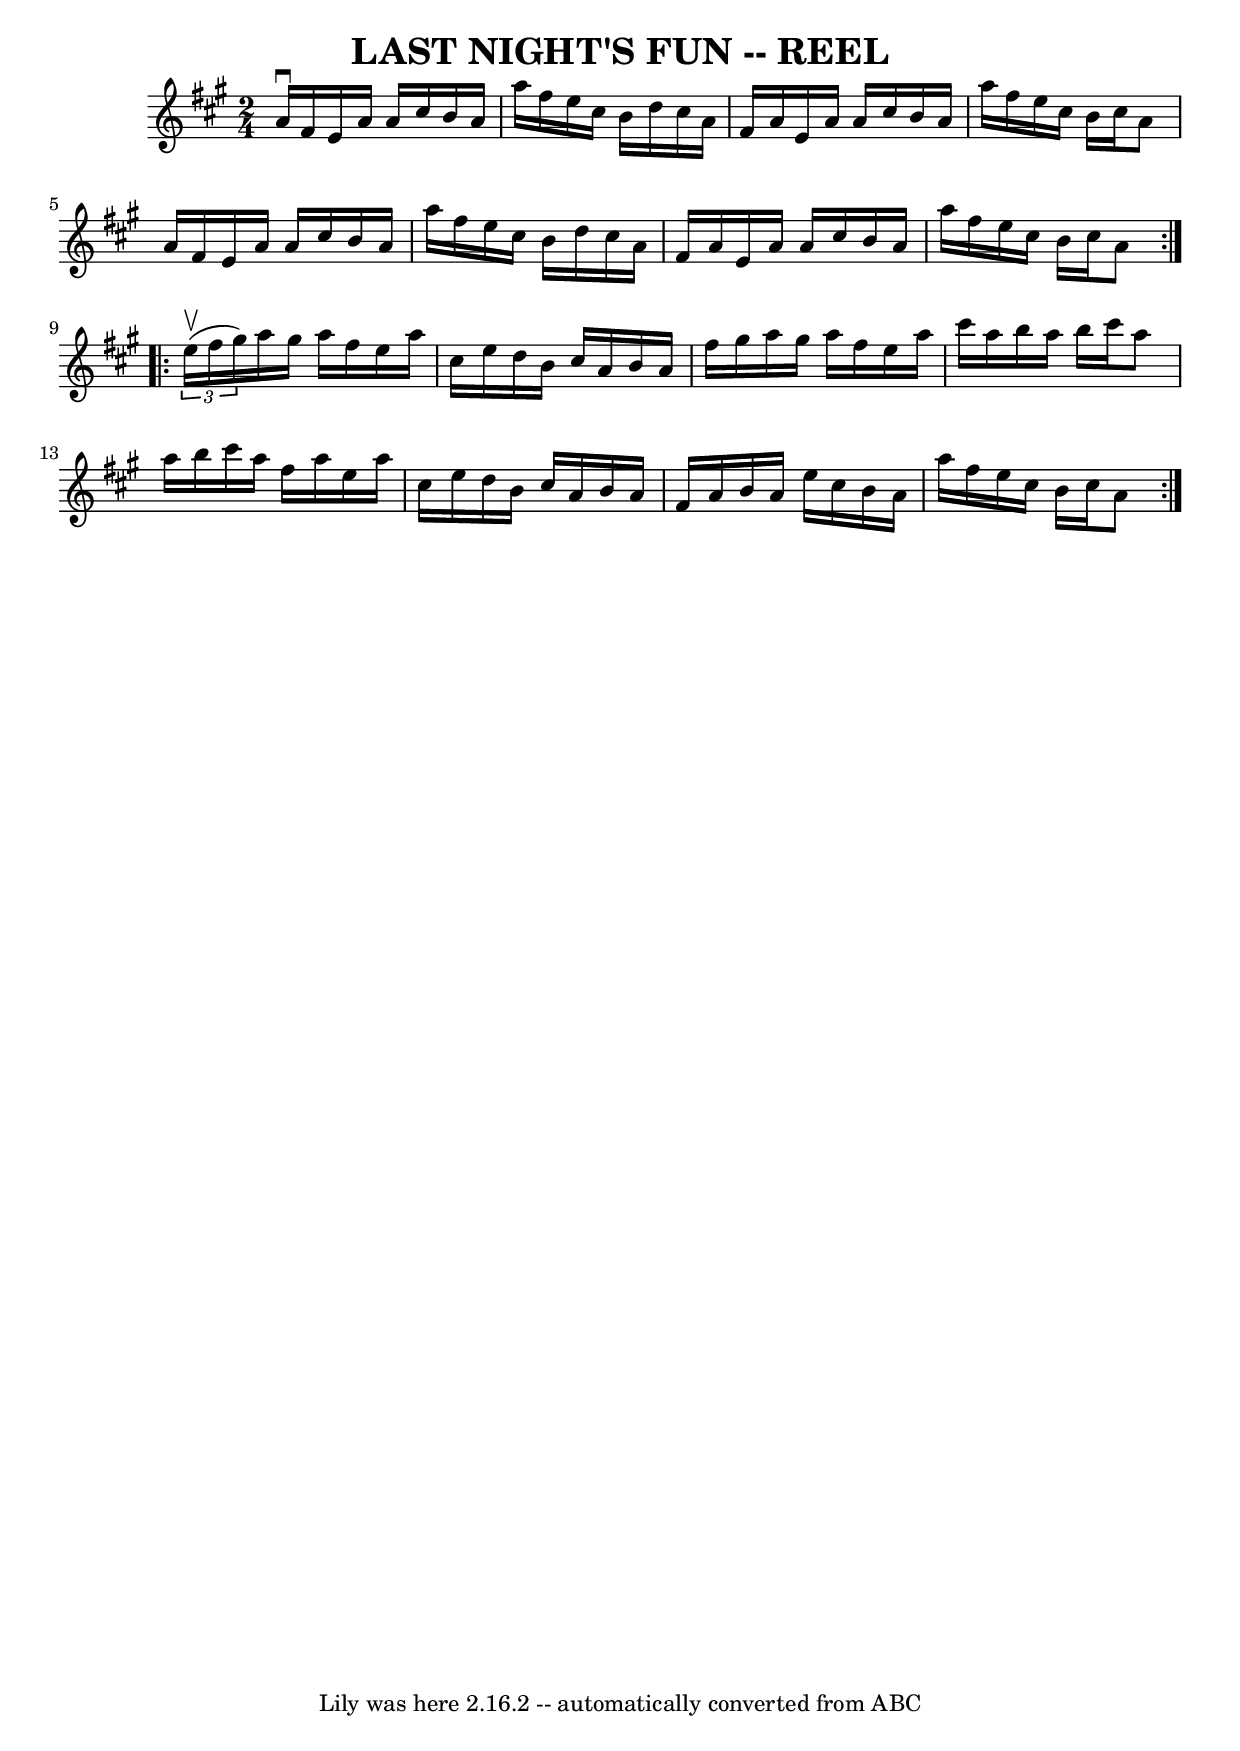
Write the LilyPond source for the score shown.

\version "2.16.2"
\include "Mammoth.ily"
\header {
  %% book = "Ryan's Mammoth Collection of Fiddle Tunes"
 crossRefNumber = "1"
 footnotes = ""
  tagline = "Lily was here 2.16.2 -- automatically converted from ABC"
  title = "LAST NIGHT'S FUN -- REEL"

}
voicedefault =  {



  \repeat volta 2 {

    \time 2/4 
    \key a \major a'16^\downbow fis'16         |
 e'16 a'16 a'16 cis''16 b'16 a'16 a''16 fis''16     |
 e''16 cis''16 b'16 d''16 cis''16 a'16 fis'16 a'16     |
 e'16 a'16 a'16 cis''16 b'16 a'16 a''16 fis''16     |
 e''16 cis''16 b'16 cis''16 a'8 a'16 fis'16         |
 e'16 a'16 a'16 cis''16 b'16 a'16 a''16 fis''16      |
 e''16 cis''16 b'16 d''16 cis''16 a'16 fis'16 a'16     |
 e'16 a'16 a'16 cis''16 b'16 a'16 a''16 fis''16     |
 e''16 cis''16 b'16 cis''16 a'8    
  }     

  \repeat volta 2 {
    \times 2/3 { e''16 (^\upbow fis''16 gis''16)  	       }      |
 a''16 gis''16 a''16 fis''16 e''16 a''16 cis''16 e''16     |
 d''16 b'16 cis''16 a'16 b'16 a'16 fis''16 gis''16     |
 a''16 gis''16 a''16 fis''16 e''16 a''16 cis'''16 a''16     |
 b''16 a''16 b''16 cis'''16 a''8 a''16 b''16         |
 cis'''16 a''16 fis''16 a''16 e''16 a''16 cis''16 e''16     |
 d''16 b'16 cis''16 a'16 b'16 a'16 fis'16 a'16     |
 b'16 a'16 e''16 cis''16 b'16 a'16 a''16 fis''16     |
 e''16    
 cis''16 b'16 cis''16 a'8    
  }   

}

\score{
  <<

    \context Staff="default"
    {
      \voicedefault 
      
    }

  >>
  \layout {
    
  }
  \midi {
  }

}
